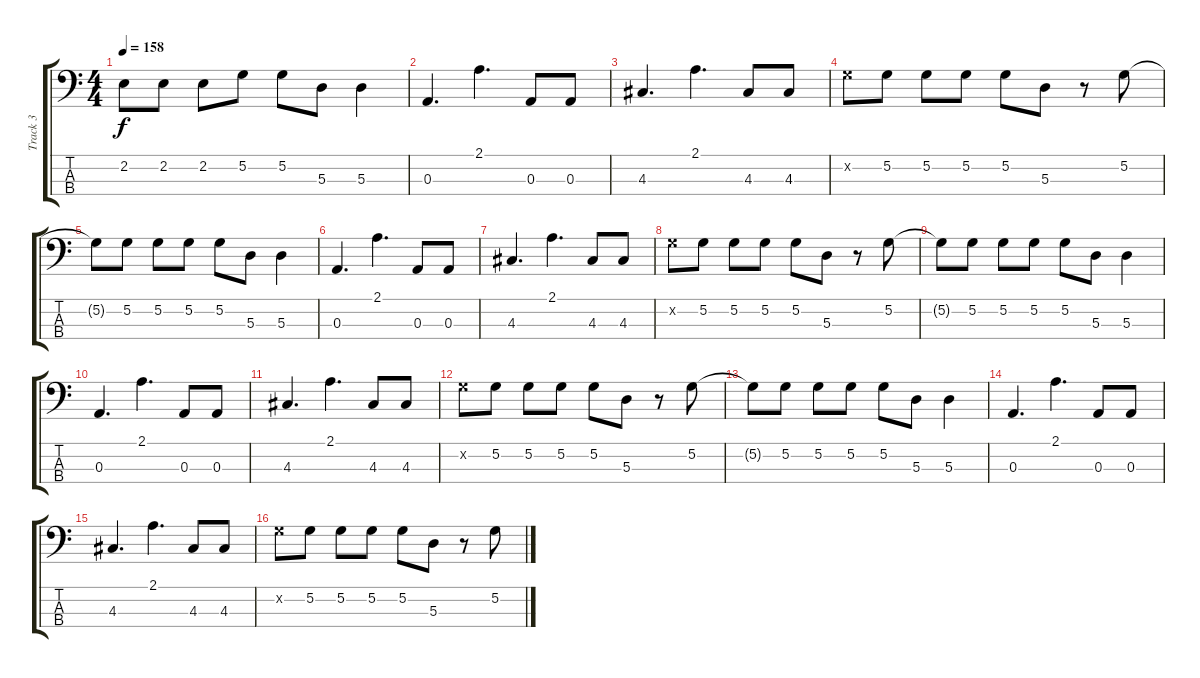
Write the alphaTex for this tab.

\track ("Track 3" "Track 3") {instrument electricbasspick bank 255}
\staff {score tabs}
\tuning (G2 D2 A1 E1) {hide}
\ts (4 4)
\tempo 158
\clef f4
\ks c
2.2.8{dy f} 2.2.8 2.2.8 5.2.8 5.2.8 5.3.8 5.3.4 |
0.3.4{d} 2.1.4{d} 0.3.8 0.3.8 |
4.3.4{d} 2.1.4{d} 4.3.8 4.3.8 |
5.2{x}.8 5.2.8 5.2.8 5.2.8 5.2.8 5.3.8 r.8 5.2.8 |
5.2{t}.8 5.2.8 5.2.8 5.2.8 5.2.8 5.3.8 5.3.4 |
0.3.4{d} 2.1.4{d} 0.3.8 0.3.8 |
4.3.4{d} 2.1.4{d} 4.3.8 4.3.8 |
5.2{x}.8 5.2.8 5.2.8 5.2.8 5.2.8 5.3.8 r.8 5.2.8 |
5.2{t}.8 5.2.8 5.2.8 5.2.8 5.2.8 5.3.8 5.3.4 |
0.3.4{d} 2.1.4{d} 0.3.8 0.3.8 |
4.3.4{d} 2.1.4{d} 4.3.8 4.3.8 |
5.2{x}.8 5.2.8 5.2.8 5.2.8 5.2.8 5.3.8 r.8 5.2.8 |
5.2{t}.8 5.2.8 5.2.8 5.2.8 5.2.8 5.3.8 5.3.4 |
0.3.4{d} 2.1.4{d} 0.3.8 0.3.8 |
4.3.4{d} 2.1.4{d} 4.3.8 4.3.8 |
5.2{x}.8 5.2.8 5.2.8 5.2.8 5.2.8 5.3.8 r.8 5.2.8
